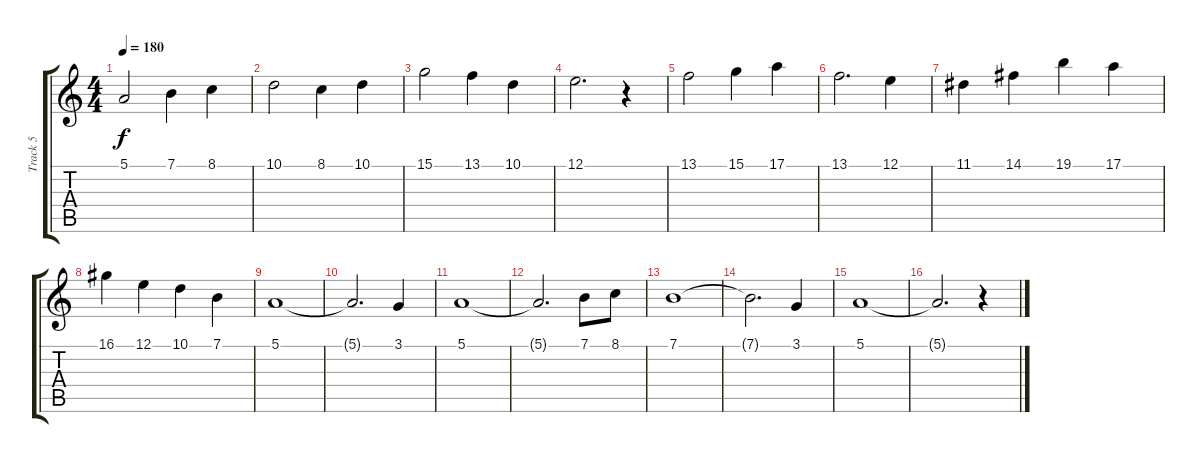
\track ("Track 5" "Track 5") {instrument blownbottle}
\staff {score tabs}
\tuning (E4 B3 G3 D3 A2 E2) {hide}
\ts (4 4)
\tempo 180
\clef g2
\ks c
5.1.2{dy f} 7.1.4 8.1.4 |
10.1.2 8.1.4 10.1.4 |
15.1.2 13.1.4 10.1.4 |
12.1.2{d} r.4 |
13.1.2 15.1.4 17.1.4 |
13.1.2{d} 12.1.4 |
11.1.4 14.1.4 19.1.4 17.1.4 |
16.1.4 12.1.4 10.1.4 7.1.4 |
5.1.1 |
5.1{t}.2{d} 3.1.4 |
5.1.1 |
5.1{t}.2{d} 7.1.8 8.1.8 |
7.1.1 |
7.1{t}.2{d} 3.1.4 |
5.1.1 |
5.1{t}.2{d} r.4
